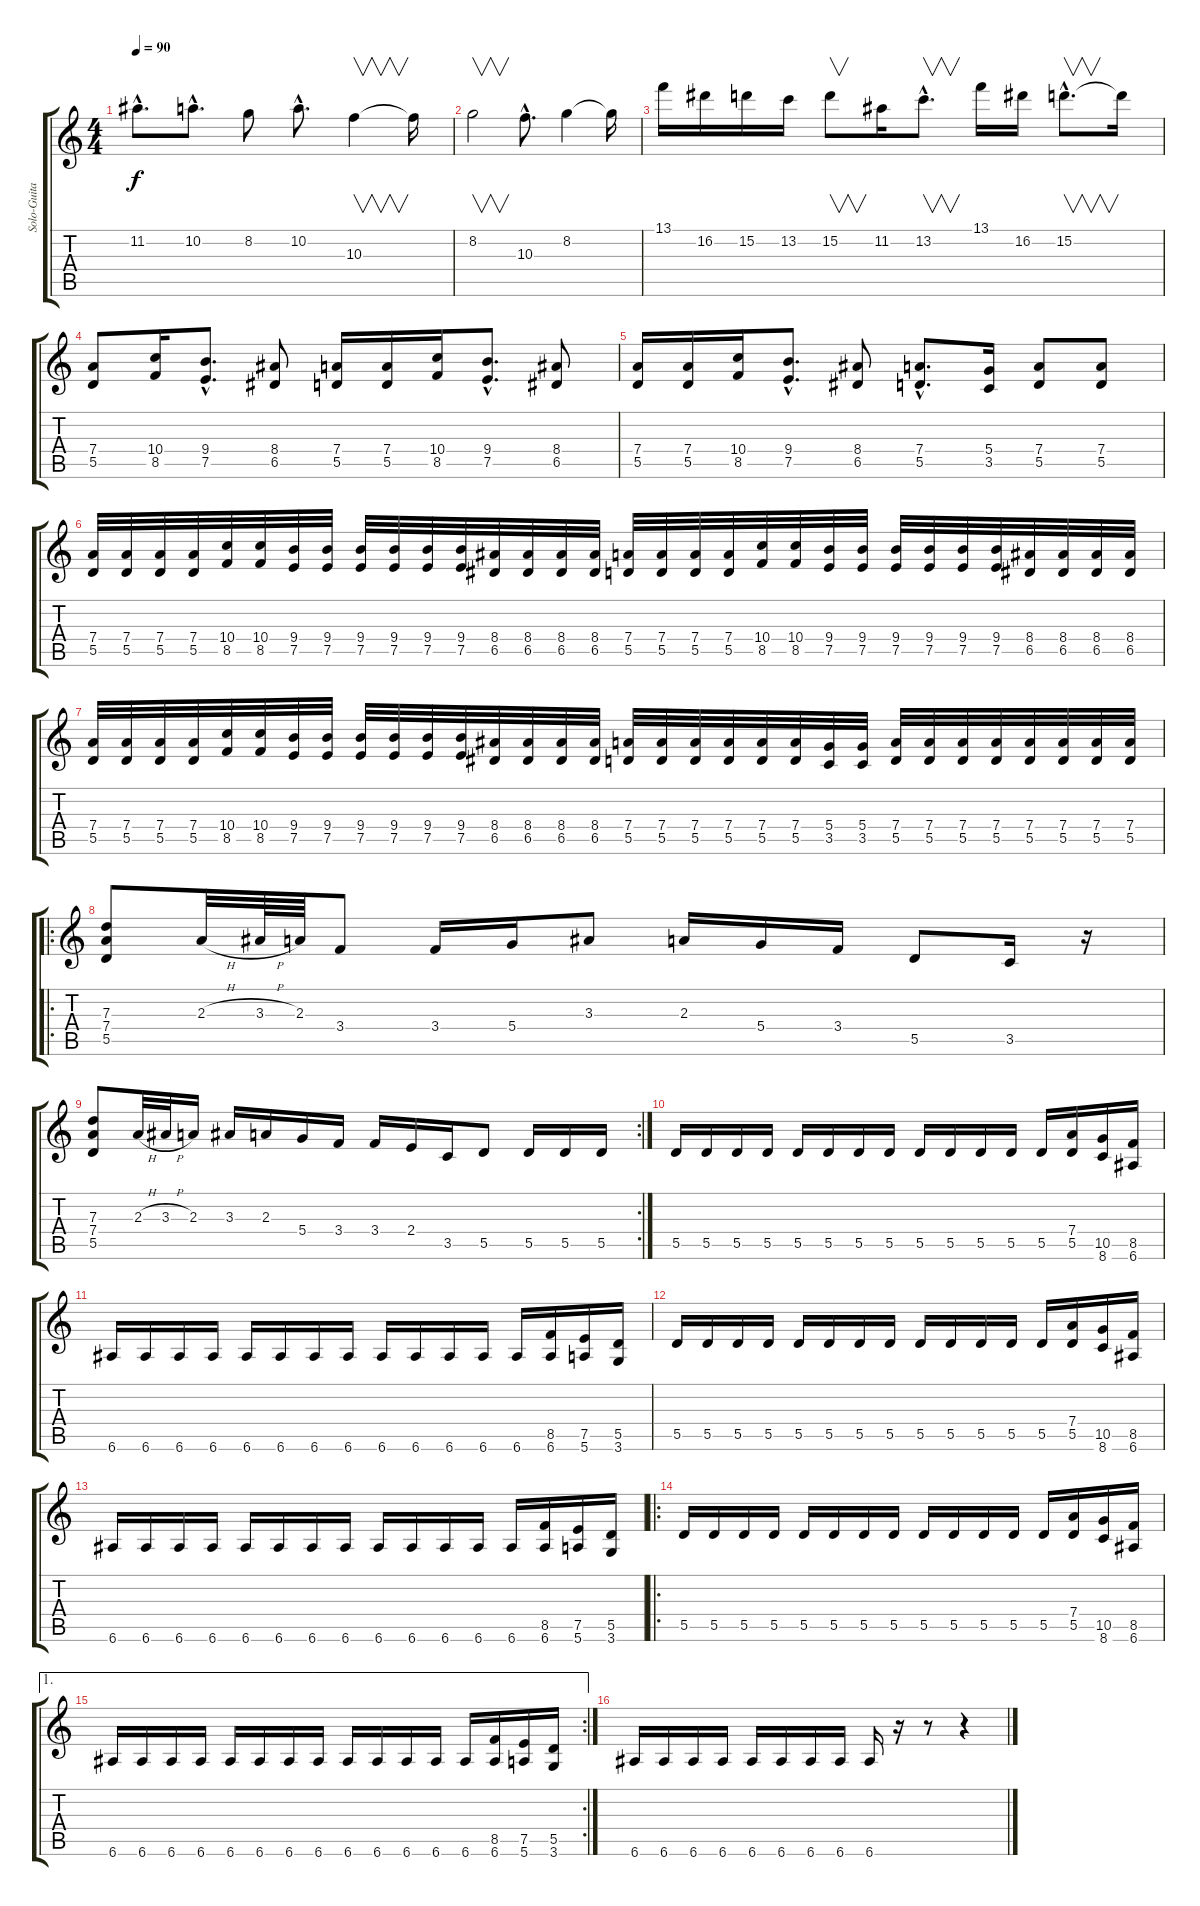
\track ("Solo-Guitar" "Solo-Guita") {instrument overdrivenguitar}
\staff {score tabs}
\tuning (E4 B3 G3 D3 A2 E2) {hide}
\ts (4 4)
\tempo 90
\clef g2
\ks c
11.2{hac}.8{d dy f} 10.2{hac}.8{d} 8.2.8 10.2{hac}.8{d} 10.3.4{v} 10.3{t}.16 |
8.2.2{v} 10.3{hac}.8{d} 8.2.4 8.2{t}.16 |
13.1.16 16.2.16 15.2.16 13.2.16 15.2.8{v} 11.2.16 13.2{hac}.8{v d} 13.1.16 16.2.16 15.2{hac}.8{v d} 15.2{t}.16 |
(7.4 5.5).8 (10.4 8.5).16 (9.4{hac} 7.5{hac}).8{d} (8.4 6.5).8 (7.4 5.5).16 (7.4 5.5).16 (10.4 8.5).16 (9.4{hac} 7.5{hac}).8{d} (8.4 6.5).8 |
(7.4 5.5).16 (7.4 5.5).16 (10.4 8.5).16 (9.4{hac} 7.5{hac}).8{d} (8.4 6.5).8 (7.4{hac} 5.5{hac}).8{d} (5.4 3.5).16 (7.4 5.5).8 (7.4 5.5).8 |
(7.4 5.5).32 (7.4 5.5).32 (7.4 5.5).32 (7.4 5.5).32 (10.4 8.5).32 (10.4 8.5).32 (9.4 7.5).32 (9.4 7.5).32 (9.4 7.5).32 (9.4 7.5).32 (9.4 7.5).32 (9.4 7.5).32 (8.4 6.5).32 (8.4 6.5).32 (8.4 6.5).32 (8.4 6.5).32 (7.4 5.5).32 (7.4 5.5).32 (7.4 5.5).32 (7.4 5.5).32 (10.4 8.5).32 (10.4 8.5).32 (9.4 7.5).32 (9.4 7.5).32 (9.4 7.5).32 (9.4 7.5).32 (9.4 7.5).32 (9.4 7.5).32 (8.4 6.5).32 (8.4 6.5).32 (8.4 6.5).32 (8.4 6.5).32 |
(7.4 5.5).32 (7.4 5.5).32 (7.4 5.5).32 (7.4 5.5).32 (10.4 8.5).32 (10.4 8.5).32 (9.4 7.5).32 (9.4 7.5).32 (9.4 7.5).32 (9.4 7.5).32 (9.4 7.5).32 (9.4 7.5).32 (8.4 6.5).32 (8.4 6.5).32 (8.4 6.5).32 (8.4 6.5).32 (7.4 5.5).32 (7.4 5.5).32 (7.4 5.5).32 (7.4 5.5).32 (7.4 5.5).32 (7.4 5.5).32 (5.4 3.5).32 (5.4 3.5).32 (7.4 5.5).32 (7.4 5.5).32 (7.4 5.5).32 (7.4 5.5).32 (7.4 5.5).32 (7.4 5.5).32 (7.4 5.5).32 (7.4 5.5).32 |
\ro
(7.3 7.4 5.5).8 2.3{h}.32 3.3{h}.64 2.3.64 3.4.8 3.4.16 5.4.16 3.3.8 2.3.16 5.4.16 3.4.16 5.5.8 3.5.16 r.16 |
\rc 2
(7.3 7.4 5.5).8 2.3{h}.32 3.3{h}.32 2.3.16 3.3.16 2.3.16 5.4.16 3.4.16 3.4.16 2.4.16 3.5.16 5.5.8 5.5.16 5.5.16 5.5.16 |
5.5.16 5.5.16 5.5.16 5.5.16 5.5.16 5.5.16 5.5.16 5.5.16 5.5.16 5.5.16 5.5.16 5.5.16 5.5.16 (7.4 5.5).16 (10.5 8.6).16 (8.5 6.6).16 |
6.6.16 6.6.16 6.6.16 6.6.16 6.6.16 6.6.16 6.6.16 6.6.16 6.6.16 6.6.16 6.6.16 6.6.16 6.6.16 (8.5 6.6).16 (7.5 5.6).16 (5.5 3.6).16 |
5.5.16 5.5.16 5.5.16 5.5.16 5.5.16 5.5.16 5.5.16 5.5.16 5.5.16 5.5.16 5.5.16 5.5.16 5.5.16 (7.4 5.5).16 (10.5 8.6).16 (8.5 6.6).16 |
6.6.16 6.6.16 6.6.16 6.6.16 6.6.16 6.6.16 6.6.16 6.6.16 6.6.16 6.6.16 6.6.16 6.6.16 6.6.16 (8.5 6.6).16 (7.5 5.6).16 (5.5 3.6).16 |
\ro
5.5.16 5.5.16 5.5.16 5.5.16 5.5.16 5.5.16 5.5.16 5.5.16 5.5.16 5.5.16 5.5.16 5.5.16 5.5.16 (7.4 5.5).16 (10.5 8.6).16 (8.5 6.6).16 |
\ae 1
\rc 2
6.6.16 6.6.16 6.6.16 6.6.16 6.6.16 6.6.16 6.6.16 6.6.16 6.6.16 6.6.16 6.6.16 6.6.16 6.6.16 (8.5 6.6).16 (7.5 5.6).16 (5.5 3.6).16 |
6.6.16 6.6.16 6.6.16 6.6.16 6.6.16 6.6.16 6.6.16 6.6.16 6.6.16 r.16 r.8 r.4
